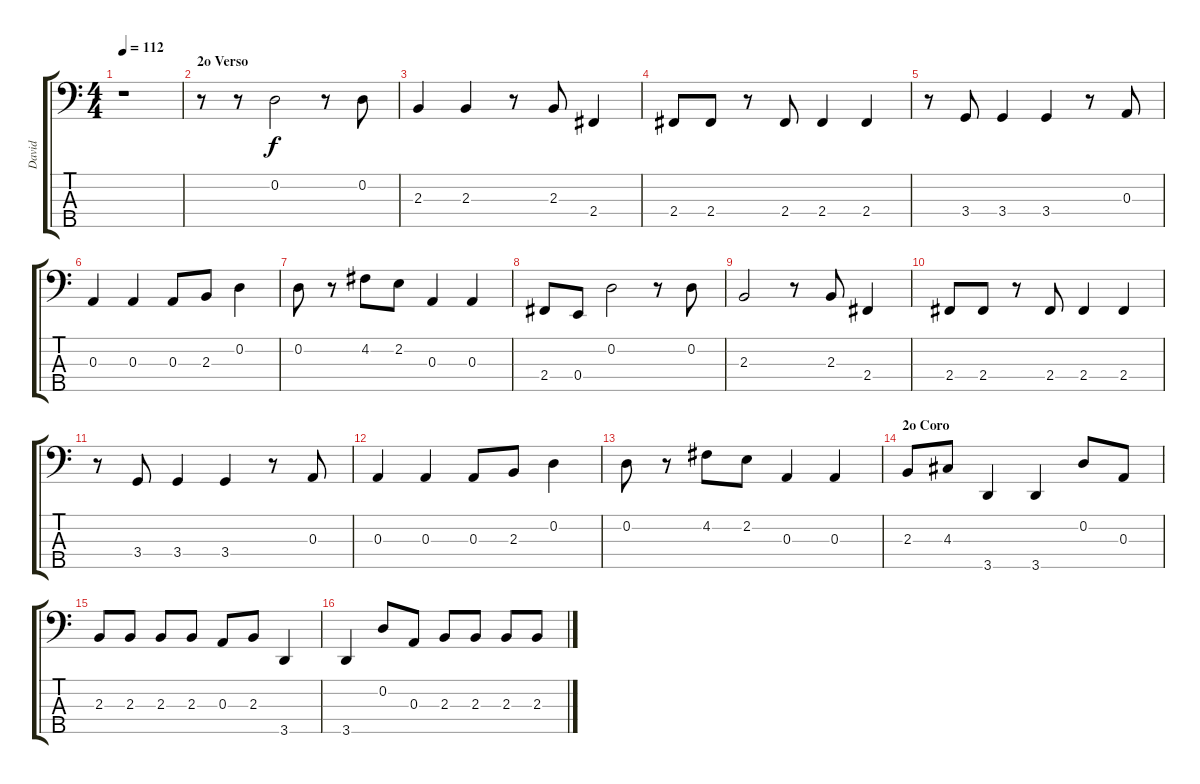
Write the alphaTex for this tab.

\track ("David" "David") {instrument electricbassfinger}
\staff {score tabs}
\tuning (G2 D2 A1 E1 B0) {hide}
\ts (4 4)
\tempo 112
\clef f4
\ks c
r.1{dy f} |
\section ("" "2o Verso")
r.8 r.8 0.2.2 r.8 0.2.8 |
2.3.4 2.3.4 r.8 2.3.8 2.4.4 |
2.4.8 2.4.8 r.8 2.4.8 2.4.4 2.4.4 |
r.8 3.4.8 3.4.4 3.4.4 r.8 0.3.8 |
0.3.4 0.3.4 0.3.8 2.3.8 0.2.4 |
0.2.8 r.8 4.2.8 2.2.8 0.3.4 0.3.4 |
2.4.8 0.4.8 0.2.2 r.8 0.2.8 |
2.3.2 r.8 2.3.8 2.4.4 |
2.4.8 2.4.8 r.8 2.4.8 2.4.4 2.4.4 |
r.8 3.4.8 3.4.4 3.4.4 r.8 0.3.8 |
0.3.4 0.3.4 0.3.8 2.3.8 0.2.4 |
0.2.8 r.8 4.2.8 2.2.8 0.3.4 0.3.4 |
\section ("" "2o Coro")
2.3.8 4.3.8 3.5.4 3.5.4 0.2.8 0.3.8 |
2.3.8 2.3.8 2.3.8 2.3.8 0.3.8 2.3.8 3.5.4 |
3.5.4 0.2.8 0.3.8 2.3.8 2.3.8 2.3.8 2.3.8
